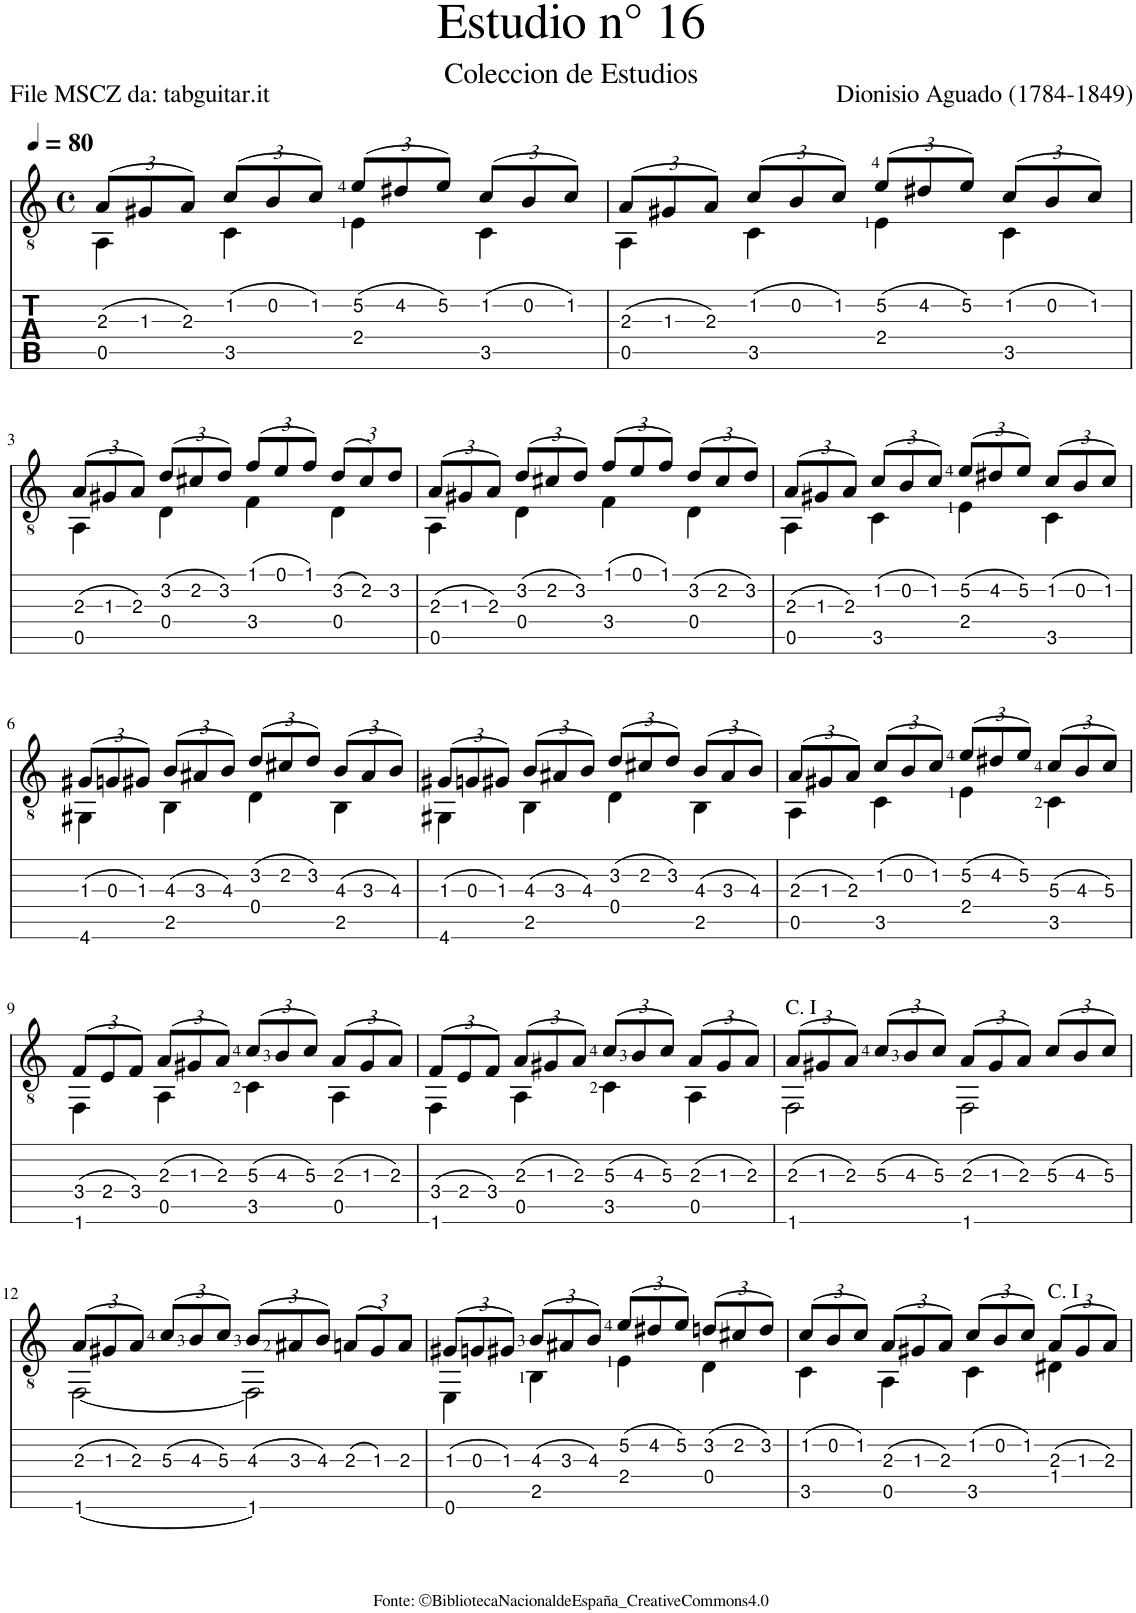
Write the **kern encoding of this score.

**kern	**kern
*part1	*part1
*staff2	*staff1
*I"Guitar	*
*I'Guit.	*
*stria6	*
*	*clefGv2
*k[]	*k[]
*M4/4	*M4/4
*met(c)	*met(c)
*MM80	*MM80
*Xbrackettup	*Xbrackettup
=1	=1
*^	*^
12AL	4AA	(12A/L	4AA\
12G#	.	12G#X/	.
12AJ	.	12A/J)	.
12cL	4C	(12c/L	4C\
12B	.	12B/	.
12cJ	.	12c/J)	.
12eL	4E	(12e/L	4E\
12d#	.	12d#X/	.
12eJ	.	12e/J)	.
12cL	4C	(12c/L	4C\
12B	.	12B/	.
12cJ	.	12c/J)	.
=2	=2	=2	=2
12AL	4AA	(12A/L	4AA\
12G#X	.	12G#X/	.
12AJ	.	12A/J)	.
12cL	4C	(12c/L	4C\
12B	.	12B/	.
12cJ	.	12c/J)	.
12eL	4E	(12e/L	4E\
12d#X	.	12d#X/	.
12eJ	.	12e/J)	.
12cL	4C	(12c/L	4C\
12B	.	12B/	.
12cJ	.	12c/J)	.
!!LO:LB:g=z	!!
=3	=3	=3	=3
12AL	4AA	(12A/L	4AA\
12G#	.	12G#X/	.
12AJ	.	12A/J)	.
12dL	4D	(12d/L	4D\
12c#	.	12c#X/	.
12dJ	.	12d/J)	.
12fL	4F	(12f/L	4F\
12e	.	12e/	.
12fJ	.	12f/J)	.
12dL	4D	(12d/L	4D\
12c#	.	12c#/)	.
12dJ	.	12d/J	.
=4	=4	=4	=4
12AL	4AA	(12A/L	4AA\
12G#X	.	12G#X/	.
12AJ	.	12A/J)	.
12dL	4D	(12d/L	4D\
12c#X	.	12c#X/	.
12dJ	.	12d/J)	.
12fL	4F	(12f/L	4F\
12e	.	12e/	.
12fJ	.	12f/J)	.
12dL	4D	(12d/L	4D\
12c#	.	12c#/	.
12dJ	.	12d/J)	.
=5	=5	=5	=5
12AL	4AA	(12A/L	4AA\
12G#X	.	12G#X/	.
12AJ	.	12A/J)	.
12cL	4C	(12c/L	4C\
12B	.	12B/	.
12cJ	.	12c/J)	.
12eL	4E	(12e/L	4E\
12d#X	.	12d#X/	.
12eJ	.	12e/J)	.
12cL	4C	(12c/L	4C\
12B	.	12B/	.
12cJ	.	12c/J)	.
!!LO:LB:g=z	!!
=6	=6	=6	=6
12G#L	4GG#	(12G#X/L	4GG#X\
12G	.	12Gn/	.
12G#J	.	12G#X/J)	.
12BL	4BB	(12B/L	4BB\
12A#	.	12A#X/	.
12BJ	.	12B/J)	.
12dL	4D	(12d/L	4D\
12c#	.	12c#X/	.
12dJ	.	12d/J)	.
12BL	4BB	(12B/L	4BB\
12A#	.	12A#/	.
12BJ	.	12B/J)	.
=7	=7	=7	=7
12G#XL	4GG#X	(12G#X/L	4GG#X\
12Gn	.	12Gn/	.
12G#XJ	.	12G#X/J)	.
12BL	4BB	(12B/L	4BB\
12A#X	.	12A#X/	.
12BJ	.	12B/J)	.
12dL	4D	(12d/L	4D\
12c#X	.	12c#X/	.
12dJ	.	12d/J)	.
12BL	4BB	(12B/L	4BB\
12A#	.	12A#/	.
12BJ	.	12B/J)	.
=8	=8	=8	=8
12AL	4AA	(12A/L	4AA\
12G#	.	12G#X/	.
12AJ	.	12A/J)	.
12cL	4C	(12c/L	4C\
12B	.	12B/	.
12cJ	.	12c/J)	.
12eL	4E	(12e/L	4E\
12d#	.	12d#X/	.
12eJ	.	12e/J)	.
12cL	4C	(12c/L	4C\
12B	.	12B/	.
12cJ	.	12c/J)	.
!!LO:LB:g=z	!!
=9	=9	=9	=9
12FL	4FF	(12F/L	4FF\
12E	.	12E/	.
12FJ	.	12F/J)	.
12AL	4AA	(12A/L	4AA\
12G#	.	12G#X/	.
12AJ	.	12A/J)	.
12cL	4C	(12c/L	4C\
12B	.	12B/	.
12cJ	.	12c/J)	.
12AL	4AA	(12A/L	4AA\
12G#	.	12G#/	.
12AJ	.	12A/J)	.
=10	=10	=10	=10
12FL	4FF	(12F/L	4FF\
12E	.	12E/	.
12FJ	.	12F/J)	.
12AL	4AA	(12A/L	4AA\
12G#X	.	12G#X/	.
12AJ	.	12A/J)	.
12cL	4C	(12c/L	4C\
12B	.	12B/	.
12cJ	.	12c/J)	.
12AL	4AA	(12A/L	4AA\
12G#	.	12G#/	.
12AJ	.	12A/J)	.
=11	=11	=11	=11
!	!	!LO:TX:a:t=C. I	!
12AL	2FF	(12A/L	2FF\
12G#	.	12G#X/	.
12AJ	.	12A/J)	.
12cL	.	(12c/L	.
12B	.	12B/	.
12cJ	.	12c/J)	.
12AL	2FF	(12A/L	2FF\
12G#	.	12G#/	.
12AJ	.	12A/J)	.
12cL	.	(12c/L	.
12B	.	12B/	.
12cJ	.	12c/J)	.
!!LO:LB:g=z	!!
=12	=12	=12	=12
12AL	[2FF	(12A/L	[2FF\
12G#	.	12G#X/	.
12AJ	.	12A/J)	.
12cL	.	(12c/L	.
12B	.	12B/	.
12cJ	.	12c/J)	.
12BL	2FF]	(12B/L	2FF\]
12A#	.	12A#X/	.
12BJ	.	12B/J)	.
12AL	.	(12An/L	.
12G#	.	12G#/)	.
12AJ	.	12A/J	.
=13	=13	=13	=13
12G#L	4EE	(12G#X/L	4EE\
12G	.	12Gn/	.
12G#J	.	12G#X/J)	.
12BL	4BB	(12B/L	4BB\
12A#	.	12A#X/	.
12BJ	.	12B/J)	.
12eL	4E	(12e/L	4E\
12d#	.	12d#X/	.
12eJ	.	12e/J)	.
12dL	4D	(12dn/L	4D\
12c#	.	12c#X/	.
12dJ	.	12d/J)	.
=14	=14	=14	=14
12cL	4C	(12c/L	4C\
12B	.	12B/	.
12cJ	.	12c/J)	.
12AL	4AA	(12A/L	4AA\
12G#	.	12G#X/	.
12AJ	.	12A/J)	.
12cL	4C	(12c/L	4C\
12B	.	12B/	.
12cJ	.	12c/J)	.
!	!	!LO:TX:a:t=C. I	!
12AL	4D#	(12A/L	4D#X\
12G#	.	12G#/	.
12AJ	.	12A/J)	.
*v	*v	*	*
*	*v	*v
=	=
*-	*-
